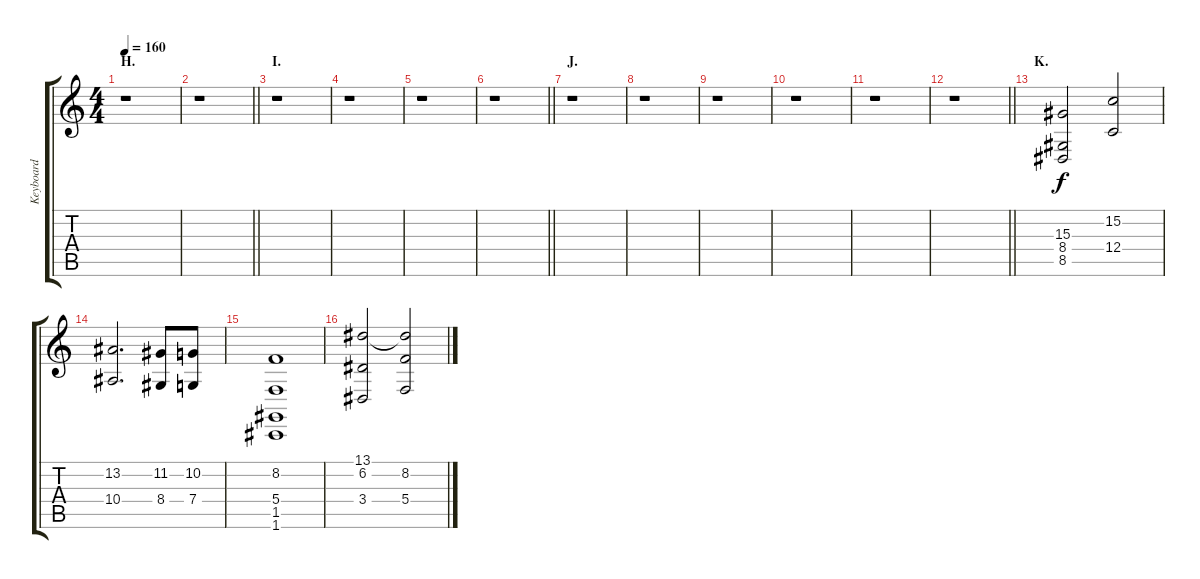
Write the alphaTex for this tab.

\track ("Keyboard" "Keyboard") {instrument electricgrandpiano}
\staff {score tabs}
\tuning (D4 A3 F3 C3 G2 C2) {hide}
\ts (4 4)
\section ("" "H.")
\tempo 160
\clef g2
\ks c
r.1{dy f} |
\barLineRight lightlight
r.1 |
\section ("" "I.")
r.1 |
r.1 |
r.1 |
\barLineRight lightlight
r.1 |
\section ("" "J.")
r.1 |
r.1 |
r.1 |
r.1 |
r.1 |
\barLineRight lightlight
r.1 |
\section ("" "K.")
(15.3 8.4 8.5).2{volume 14 instrument stringensemble1} (15.2 12.4).2 |
(13.2 10.4).2{d} (11.2 8.4).8 (10.2 7.4).8 |
(8.2 5.4 1.5 1.6).1 |
(13.1 6.2 3.4).2 (13.1{t} 8.2 5.4).2
